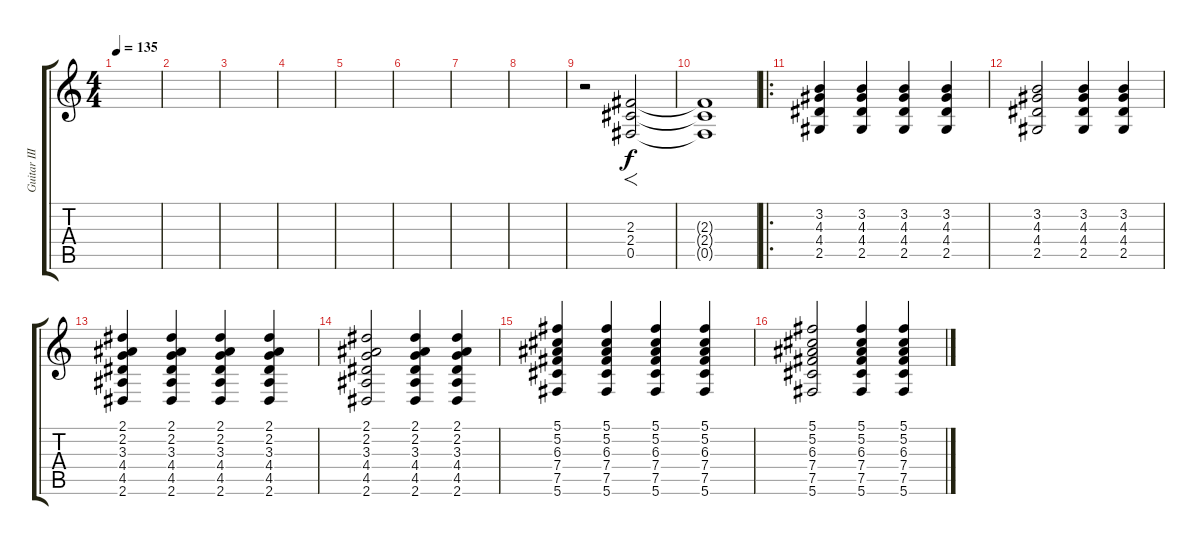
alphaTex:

\track ("Guitar III ( Rhythm )" "Guitar III") {instrument distortionguitar}
\staff {score tabs}
\tuning (Db4 Ab3 E3 B2 Gb2 Db2) {hide}
\ts (4 4)
\tempo 135
\clef g2
\ks c
|
|
|
|
|
|
|
|
r.2 (2.3 2.4 0.5).2{f} |
(2.3{t} 2.4{t} 0.5{t}).1 |
\ro
(3.2 4.3 4.4 2.5).4 (3.2 4.3 4.4 2.5).4 (3.2 4.3 4.4 2.5).4 (3.2 4.3 4.4 2.5).4 |
(3.2 4.3 4.4 2.5).2 (3.2 4.3 4.4 2.5).4 (3.2 4.3 4.4 2.5).4 |
(2.1 2.2 3.3 4.4 4.5 2.6).4 (2.1 2.2 3.3 4.4 4.5 2.6).4 (2.1 2.2 3.3 4.4 4.5 2.6).4 (2.1 2.2 3.3 4.4 4.5 2.6).4 |
(2.1 2.2 3.3 4.4 4.5 2.6).2 (2.1 2.2 3.3 4.4 4.5 2.6).4 (2.1 2.2 3.3 4.4 4.5 2.6).4 |
(5.1 5.2 6.3 7.4 7.5 5.6).4 (5.1 5.2 6.3 7.4 7.5 5.6).4 (5.1 5.2 6.3 7.4 7.5 5.6).4 (5.1 5.2 6.3 7.4 7.5 5.6).4 |
(5.1 5.2 6.3 7.4 7.5 5.6).2 (5.1 5.2 6.3 7.4 7.5 5.6).4 (5.1 5.2 6.3 7.4 7.5 5.6).4
